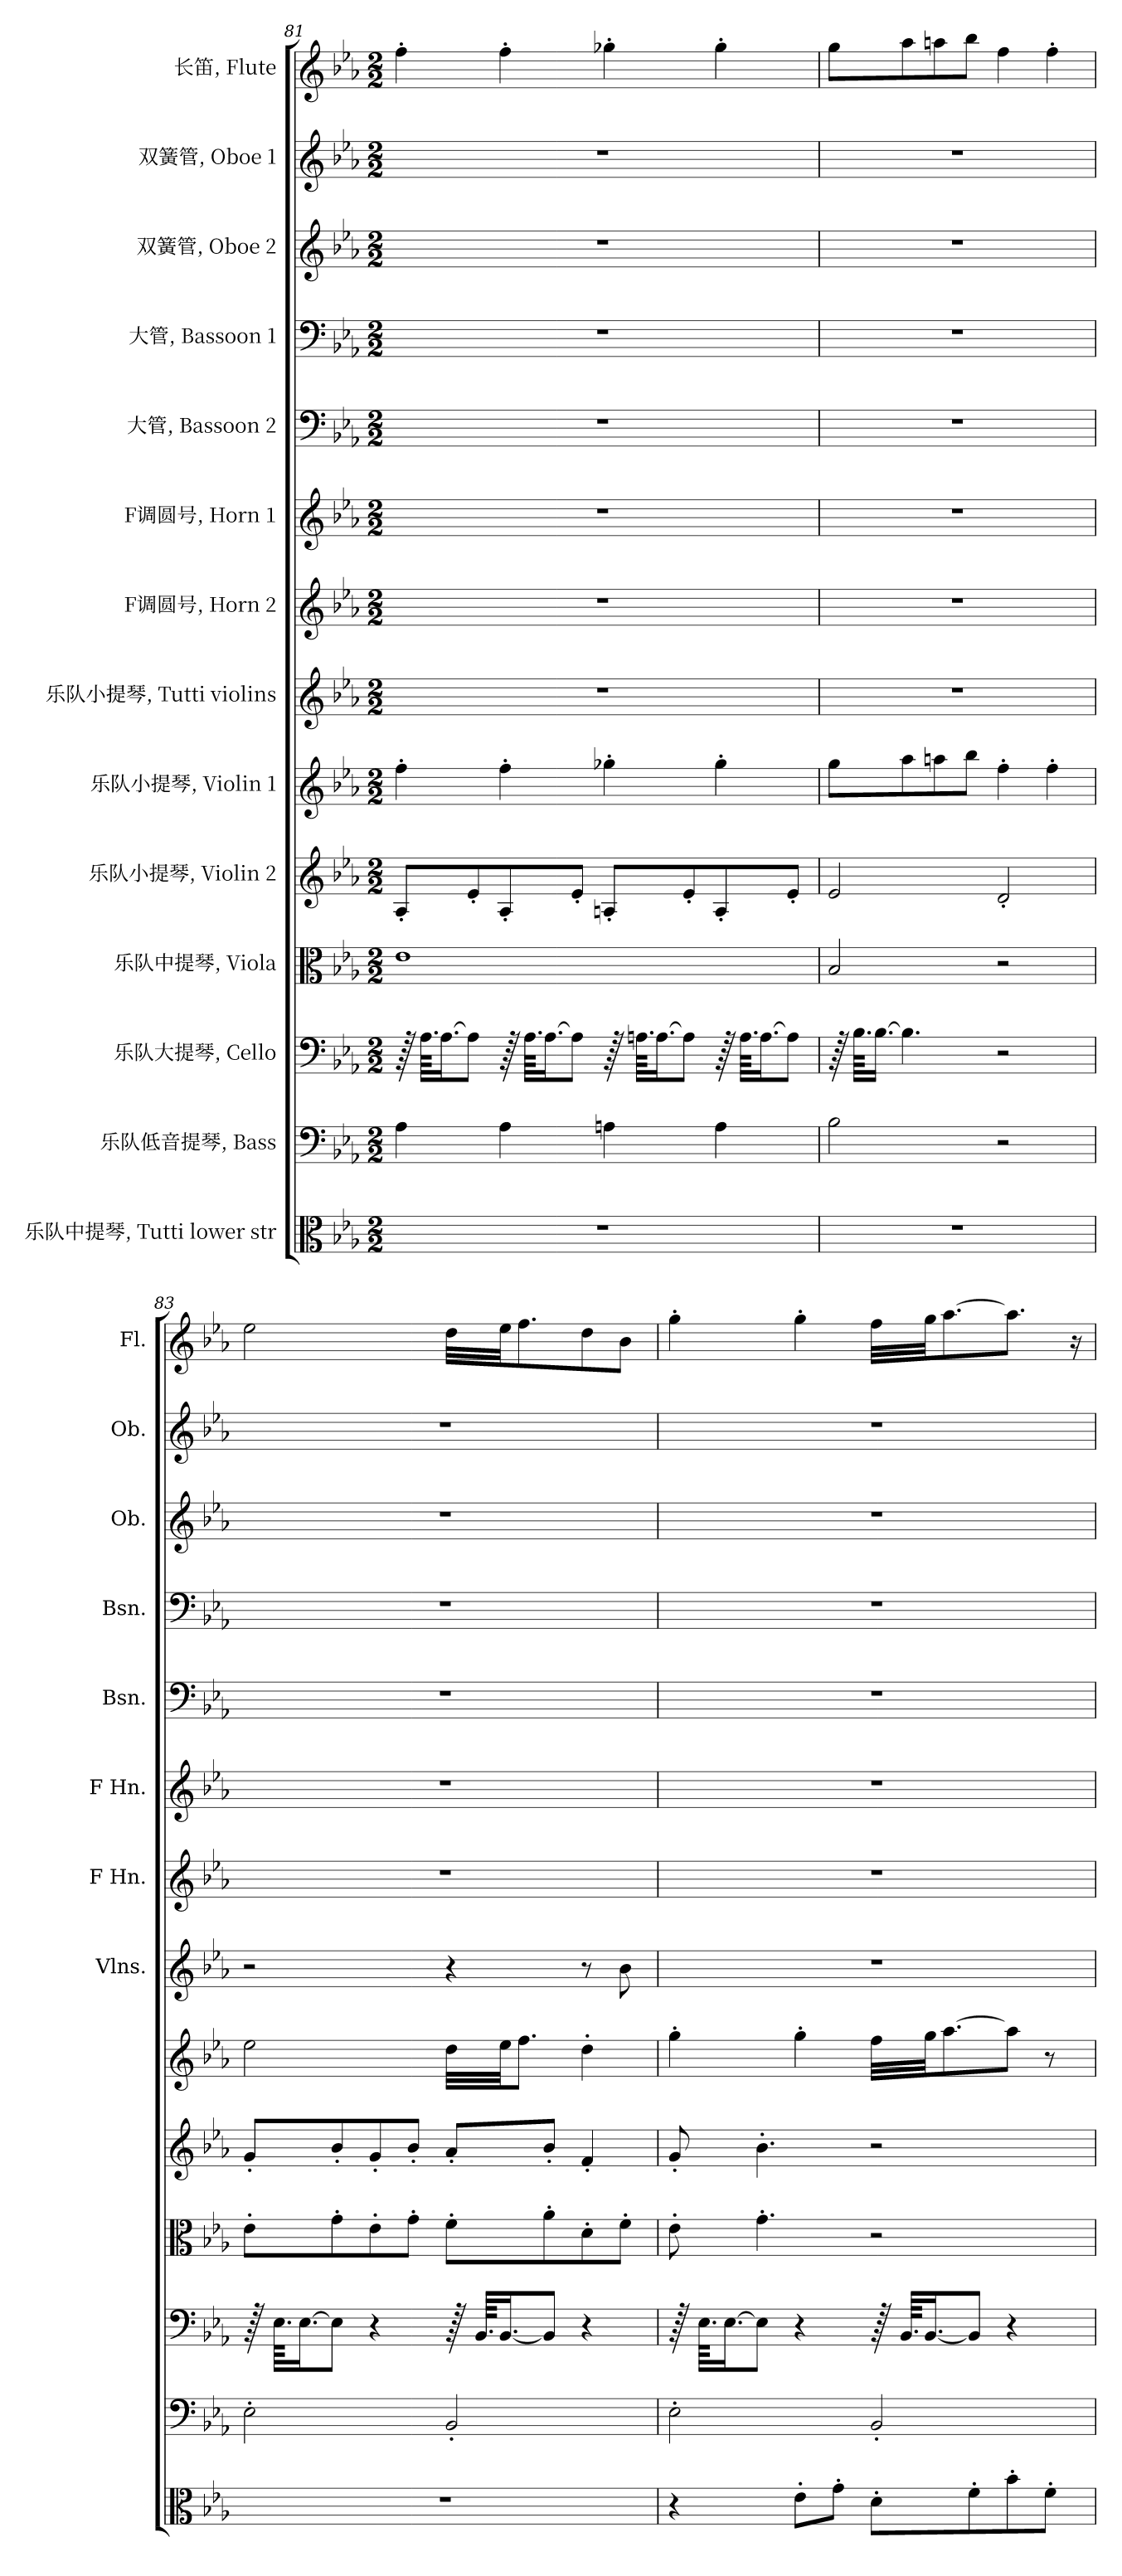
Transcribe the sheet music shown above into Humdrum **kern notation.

**kern	**kern	**kern	**kern	**kern	**kern	**kern	**kern	**kern	**kern	**kern	**kern	**kern	**kern
*part14	*part13	*part12	*part11	*part10	*part9	*part8	*part7	*part6	*part5	*part4	*part3	*part2	*part1
*staff14	*staff13	*staff12	*staff11	*staff10	*staff9	*staff8	*staff7	*staff6	*staff5	*staff4	*staff3	*staff2	*staff1
*I"乐队中提琴, Tutti lower str	*I"乐队低音提琴, Bass	*I"乐队大提琴, Cello	*I"乐队中提琴, Viola	*I"乐队小提琴, Violin 2	*I"乐队小提琴, Violin 1	*I"乐队小提琴, Tutti violins	*I"F调圆号, Horn 2	*I"F调圆号, Horn 1	*I"大管, Bassoon 2	*I"大管, Bassoon 1	*I"双簧管, Oboe 2	*I"双簧管, Oboe 1	*I"长笛, Flute
*	*	*	*	*	*	*I'Vlns.	*I'F Hn.	*I'F Hn.	*I'Bsn.	*I'Bsn.	*I'Ob.	*I'Ob.	*I'Fl.
!!LO:PB:g=z
*clefC3	*clefF4	*clefF4	*clefC3	*clefG2	*clefG2	*clefG2	*clefG2	*clefG2	*clefF4	*clefF4	*clefG2	*clefG2	*clefG2
*	*ITrd7c12	*	*	*	*	*	*ITrd4c7	*ITrd4c7	*	*	*	*	*
*k[b-e-a-]	*k[b-e-a-]	*k[b-e-a-]	*k[b-e-a-]	*k[b-e-a-]	*k[b-e-a-]	*k[b-e-a-]	*k[b-e-a-d-]	*k[b-e-a-d-]	*k[b-e-a-]	*k[b-e-a-]	*k[b-e-a-]	*k[b-e-a-]	*k[b-e-a-]
*M2/2	*M2/2	*M2/2	*M2/2	*M2/2	*M2/2	*M2/2	*M2/2	*M2/2	*M2/2	*M2/2	*M2/2	*M2/2	*M2/2
*MM160	*MM160	*MM160	*MM160	*MM160	*MM160	*MM160	*MM160	*MM160	*MM160	*MM160	*MM160	*MM160	*MM160
=81	=81	=81	=81	=81	=81	=81	=81	=81	=81	=81	=81	=81	=81
1r	4AA-\	128r	1e-	8A-'/L	4ff'\	1r	1r	1r	1r	1r	1r	1r	4ff'\
.	.	64.A-\KKLL	.	.	.	.	.	.	.	.	.	.	.
.	.	[16.A-\J	.	.	.	.	.	.	.	.	.	.	.
.	.	8A-\J]	.	8e-'/	.	.	.	.	.	.	.	.	.
.	4AA-\	128r	.	8A-'/	4ff'\	.	.	.	.	.	.	.	4ff'\
.	.	64.A-\KKLL	.	.	.	.	.	.	.	.	.	.	.
.	.	[16.A-\J	.	.	.	.	.	.	.	.	.	.	.
.	.	8A-\J]	.	8e-'/J	.	.	.	.	.	.	.	.	.
.	4AAn\	128r	.	8An'/L	4gg-X'\	.	.	.	.	.	.	.	4gg-X'\
.	.	64.An\KKLL	.	.	.	.	.	.	.	.	.	.	.
.	.	[16.A\J	.	.	.	.	.	.	.	.	.	.	.
.	.	8A\J]	.	8e-'/	.	.	.	.	.	.	.	.	.
.	4AA\	128r	.	8A'/	4gg-'\	.	.	.	.	.	.	.	4gg-'\
.	.	64.A\KKLL	.	.	.	.	.	.	.	.	.	.	.
.	.	[16.A\J	.	.	.	.	.	.	.	.	.	.	.
.	.	8A\J]	.	8e-'/J	.	.	.	.	.	.	.	.	.
=82	=82	=82	=82	=82	=82	=82	=82	=82	=82	=82	=82	=82	=82
*	*	*	*	*	*	*	*	*	*	*	*	*	*MM156
1r	2BB-\	128r	2B-/	2e-/	8gg\L	1r	1r	1r	1r	1r	1r	1r	8gg\L
.	.	64.B-\KKLL	.	.	.	.	.	.	.	.	.	.	.
.	.	[16.B-\JJ	.	.	.	.	.	.	.	.	.	.	.
*	*	*	*	*	*	*	*	*	*	*	*	*	*MM160
.	.	4.B-\]	.	.	8aa-\	.	.	.	.	.	.	.	8aa-\
.	.	.	.	.	8aan\	.	.	.	.	.	.	.	8aan\
.	.	.	.	.	8bb-\J	.	.	.	.	.	.	.	8bb-\J
.	2r	2r	2r	2d'/	4ff'\	.	.	.	.	.	.	.	4ff\
.	.	.	.	.	4ff'\	.	.	.	.	.	.	.	4ff'\
!!LO:PB:g=z
=83	=83	=83	=83	=83	=83	=83	=83	=83	=83	=83	=83	=83	=83
*	*	*	*	*	*	*	*	*	*	*	*	*	*MM162
1r	2EE-'\	128r	8e-'\L	8g'/L	2ee-\	2r	1r	1r	1r	1r	1r	1r	2ee-\
.	.	64.E-\KKLL	.	.	.	.	.	.	.	.	.	.	.
.	.	[16.E-\J	.	.	.	.	.	.	.	.	.	.	.
.	.	8E-\J]	8g'\	8b-'/	.	.	.	.	.	.	.	.	.
.	.	4r	8e-'\	8g'/	.	.	.	.	.	.	.	.	.
.	.	.	8g'\J	8b-'/J	.	.	.	.	.	.	.	.	.
.	2BBB-'/	128r	8f'\L	8a-'/L	32dd\LLL	4r	.	.	.	.	.	.	32dd\LLL
.	.	64.BB-/KKLL	.	.	.	.	.	.	.	.	.	.	.
.	.	[16.BB-/J	.	.	32ee-\JJ	.	.	.	.	.	.	.	32ee-\JJ
.	.	.	.	.	8.ff\J	.	.	.	.	.	.	.	8.ff\
.	.	8BB-/J]	8a-'\	8b-'/J	.	.	.	.	.	.	.	.	.
.	.	4r	8d'\	4f'/	4dd'\	8r	.	.	.	.	.	.	8dd\
.	.	.	8f'\J	.	.	8b-\	.	.	.	.	.	.	8b-\J
=84	=84	=84	=84	=84	=84	=84	=84	=84	=84	=84	=84	=84	=84
*	*	*	*	*	*	*	*	*	*	*	*	*	*MM162
4r	2EE-'\	128r	8e-'\	8g'/	4gg'\	1r	1r	1r	1r	1r	1r	1r	4gg'\
.	.	64.E-\KKLL	.	.	.	.	.	.	.	.	.	.	.
.	.	[16.E-\J	.	.	.	.	.	.	.	.	.	.	.
.	.	8E-\J]	4.g'\	4.b-'\	.	.	.	.	.	.	.	.	.
8e-'\L	.	4r	.	.	4gg'\	.	.	.	.	.	.	.	4gg'\
8g'\J	.	.	.	.	.	.	.	.	.	.	.	.	.
*	*	*	*	*	*	*	*	*	*	*	*	*	*MM160
8d'\L	2BBB-'/	128r	2r	2r	32ff\LLL	.	.	.	.	.	.	.	32ff\LLL
.	.	64.BB-/KKLL	.	.	.	.	.	.	.	.	.	.	.
.	.	[16.BB-/J	.	.	32gg\JJ	.	.	.	.	.	.	.	32gg\JJ
.	.	.	.	.	[8.aa-\	.	.	.	.	.	.	.	[8.aa-\
8f'\	.	8BB-/J]	.	.	.	.	.	.	.	.	.	.	.
8b-'\	.	4r	.	.	8aa-\J]	.	.	.	.	.	.	.	8.aa-\J]
8f'\J	.	.	.	.	8r	.	.	.	.	.	.	.	.
.	.	.	.	.	.	.	.	.	.	.	.	.	16r
=	=	=	=	=	=	=	=	=	=	=	=	=	=
*-	*-	*-	*-	*-	*-	*-	*-	*-	*-	*-	*-	*-	*-
